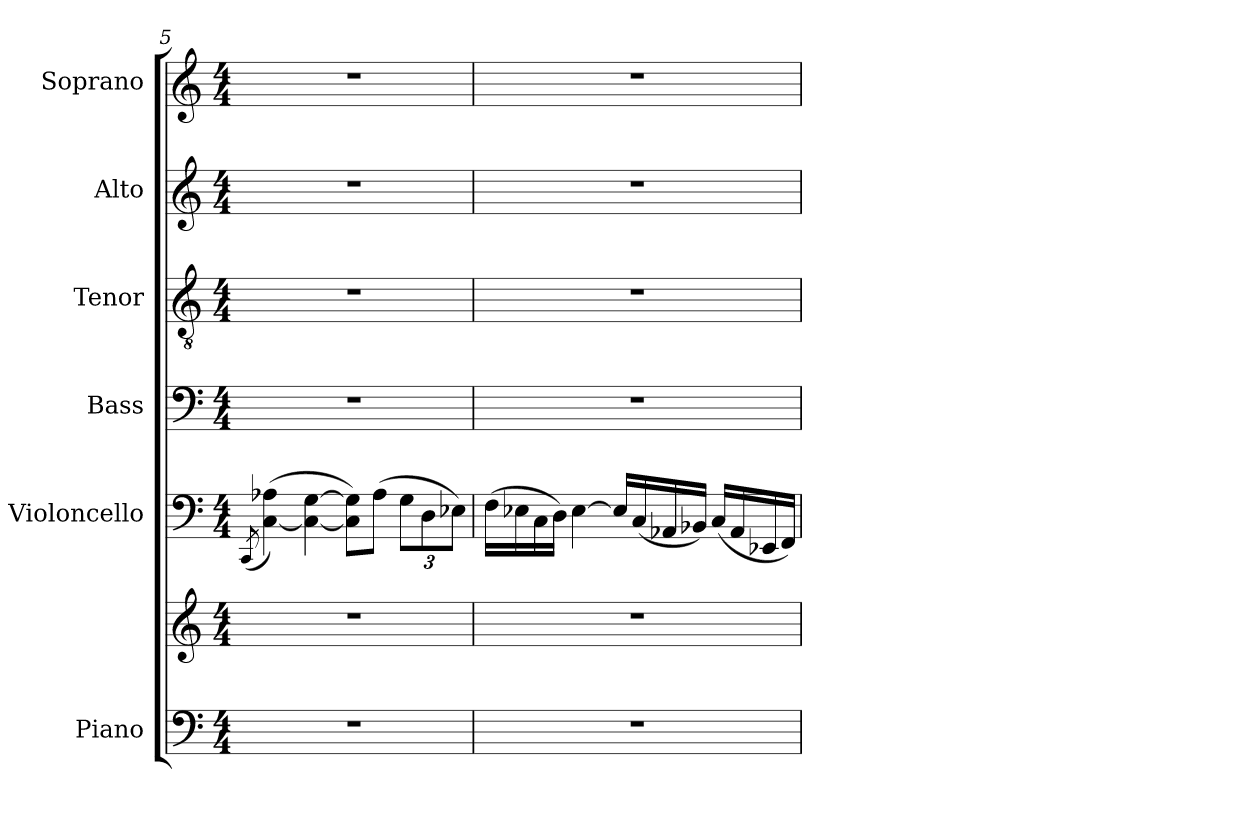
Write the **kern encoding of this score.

**kern	**kern	**kern	**kern	**kern	**kern	**kern
*part6	*part6	*part5	*part4	*part3	*part2	*part1
*staff7	*staff6	*staff5	*staff4	*staff3	*staff2	*staff1
*I"Piano	*	*I"Violoncello	*I"Bass	*I"Tenor	*I"Alto	*I"Soprano
*I'Pno	*	*I'Vc.	*	*	*	*
*clefF4	*clefG2	*clefF4	*clefF4	*clefGv2	*clefG2	*clefG2
*k[]	*k[]	*k[]	*k[]	*k[]	*k[]	*k[]
*M4/4	*M4/4	*M4/4	*M4/4	*M4/4	*M4/4	*M4/4
=5	=5	=5	=5	=5	=5	=5
.	.	(>8qCC/	.	.	.	.
1r	1r	(>[4C\ 4A-X\)	1r	1r	1r	1r
.	.	4C\_ [4G\	.	.	.	.
.	.	8C\] 8G\]L)	.	.	.	.
.	.	(>8A-\J	.	.	.	.
*	*	*Xbrackettup	*	*	*	*
.	.	12G\L	.	.	.	.
.	.	12D\	.	.	.	.
.	.	12E-X\J)	.	.	.	.
=6	=6	=6	=6	=6	=6	=6
1r	1r	(>16F\LL	1r	1r	1r	1r
.	.	16E-X\	.	.	.	.
.	.	16C\	.	.	.	.
.	.	16D\JJ)	.	.	.	.
.	.	[4E-\	.	.	.	.
.	.	16E-/LL]	.	.	.	.
.	.	(<16C/	.	.	.	.
.	.	16AA-X/	.	.	.	.
.	.	16BB-X/JJ)	.	.	.	.
.	.	(<16C/LL	.	.	.	.
.	.	16AA-/	.	.	.	.
.	.	16EE-X/	.	.	.	.
.	.	16FF/JJ)	.	.	.	.
=	=	=	=	=	=	=
*-	*-	*-	*-	*-	*-	*-
